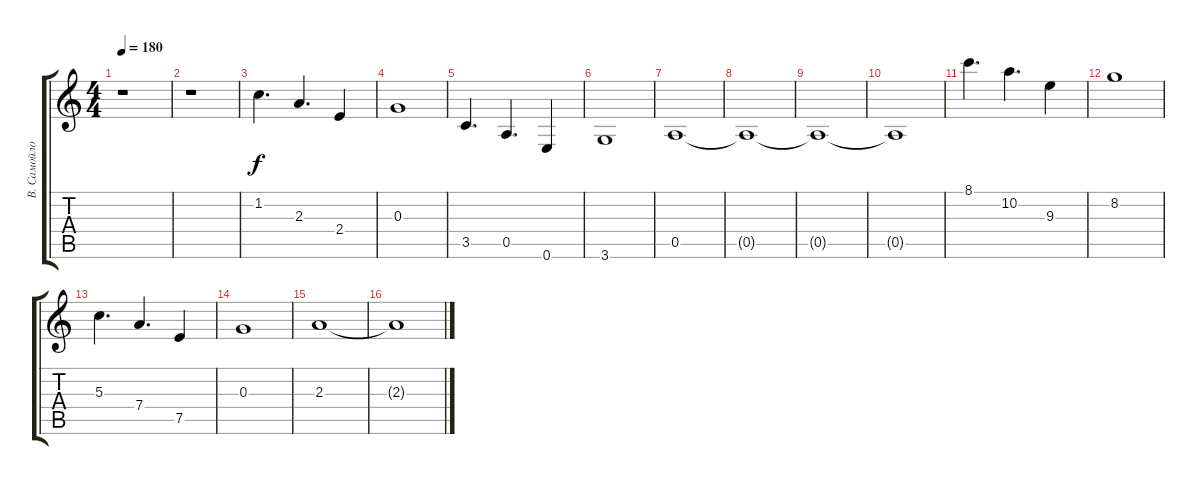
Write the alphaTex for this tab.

\track ("В. Самойлов" "В. Самойло") {instrument distortionguitar}
\staff {score tabs}
\tuning (E4 B3 G3 D3 A2 E2) {hide}
\ts (4 4)
\tempo 180
\clef g2
\ks c
r.1{dy f} |
r.1 |
1.2.4{d} 2.3.4{d} 2.4.4 |
0.3.1 |
3.5.4{d} 0.5.4{d} 0.6.4 |
3.6.1 |
0.5.1 |
0.5{t}.1 |
0.5{t}.1 |
0.5{t}.1 |
8.1.4{d} 10.2.4{d} 9.3.4 |
8.2.1 |
5.3.4{d} 7.4.4{d} 7.5.4 |
0.3.1 |
2.3.1 |
2.3{t}.1
